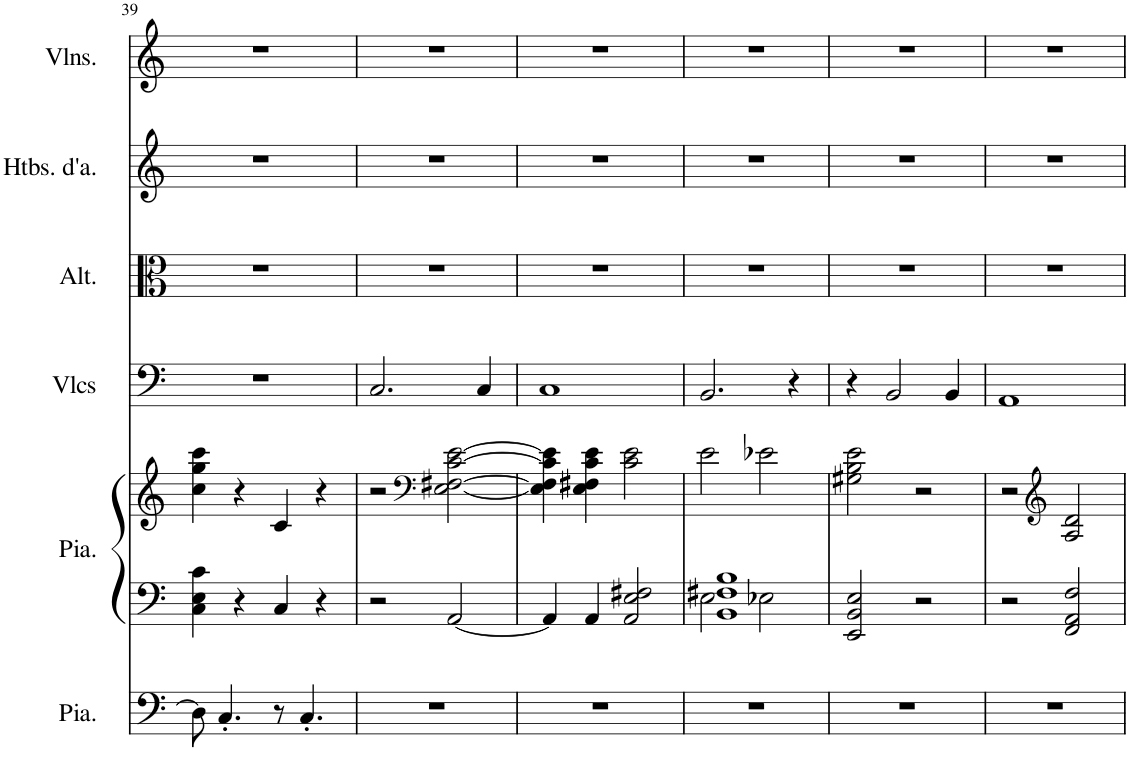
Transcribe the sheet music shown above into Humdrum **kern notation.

**kern	**kern	**kern	**kern	**kern	**kern	**kern
*part6	*part5	*part5	*part4	*part3	*part2	*part1
*staff7	*staff6	*staff5	*staff4	*staff3	*staff2	*staff1
*I"Piano, Pedals	*I"Piano, Organ	*	*I"Violoncelles, Bass	*I"Altos, Tenor	*I"Hautbois d'amour, Alto	*I"Violons, Soprano
*I'Pia.	*I'Pia.	*	*I'Vlcs	*I'Alt.	*I'Htbs. d'a.	*I'Vlns.
!!LO:PB:g=z
*clefF4	*clefF4	*clefG2	*clefF4	*clefC3	*clefG2	*clefG2
*	*	*	*	*	*Trd2c3	*
*k[]	*k[]	*k[]	*k[]	*k[]	*k[]	*k[]
*M4/4	*M4/4	*M4/4	*M4/4	*M4/4	*M4/4	*M4/4
=39	=39	=39	=39	=39	=39	=39
8D\]	4C\ 4E\ 4c\	4cc\ 4gg\ 4ccc\	1r	1r	1r	1r
4.C'/	.	.	.	.	.	.
.	4r	4r	.	.	.	.
8r	4C/	4c/	.	.	.	.
4.C'/	.	.	.	.	.	.
.	4r	4r	.	.	.	.
=40	=40	=40	=40	=40	=40	=40
1r	2r	2r	2.C/	1r	1r	1r
*	*	*clefF4	*	*	*	*
.	[2AA/	[2E\ [2F#X\ [2c\ [2e\	.	.	.	.
.	.	.	4C/	.	.	.
=41	=41	=41	=41	=41	=41	=41
1r	4AA/]	4E\] 4F#\] 4c\] 4e\]	1C	1r	1r	1r
.	4AA/	4E\ 4F#X\ 4c\ 4e\	.	.	.	.
.	2AA/ 2E/ 2F#X/	2c\ 2e\	.	.	.	.
=42	=42	=42	=42	=42	=42	=42
*	*^	*	*	*	*	*
1r	1BB 1F#X 1B	2E\	2e\	2.BB/	1r	1r	1r
.	.	2E-X\	2e-X\	.	.	.	.
.	.	.	.	4r	.	.	.
*	*v	*v	*	*	*	*	*
=43	=43	=43	=43	=43	=43	=43
1r	2EE/ 2BB/ 2E/	2G#X\ 2B\ 2e\	4r	1r	1r	1r
.	.	.	2BB/	.	.	.
.	2r	2r	.	.	.	.
.	.	.	4BB/	.	.	.
=44	=44	=44	=44	=44	=44	=44
1r	2r	2r	1AA	1r	1r	1r
*	*	*clefG2	*	*	*	*
.	2FF/ 2AA/ 2F/	2A/ 2d/	.	.	.	.
=	=	=	=	=	=	=
*-	*-	*-	*-	*-	*-	*-
